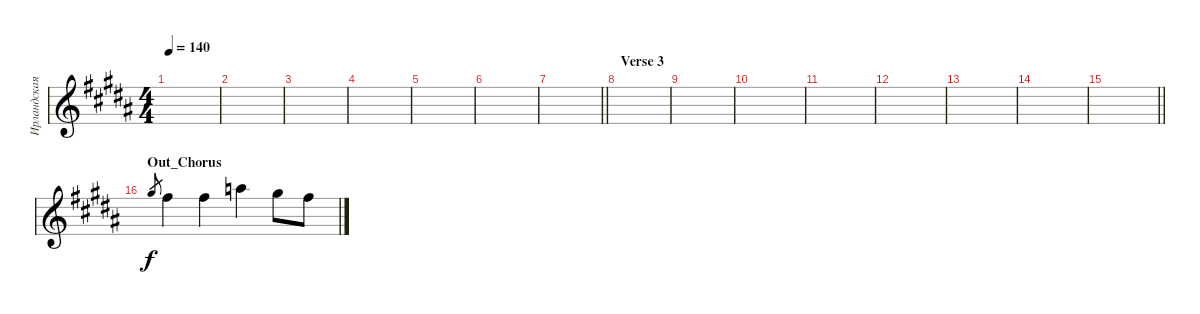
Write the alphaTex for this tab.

\track ("Ирландская флейта" "Ирландская") {instrument flute}
\staff {score}
\tuning (E5 B4 G4 D4 A3 E3) {hide}
\ts (4 4)
\tempo 140
\clef g2
\ks g#minor
|
|
|
|
|
|
\barLineRight lightlight
|
\section ("" "Verse 3")
|
|
|
|
|
|
|
\barLineRight lightlight
|
\section ("" "Out_Chorus")
9.2.8{gr} 7.2.4 7.2.4 10.2.4 9.2.8 7.2.8
